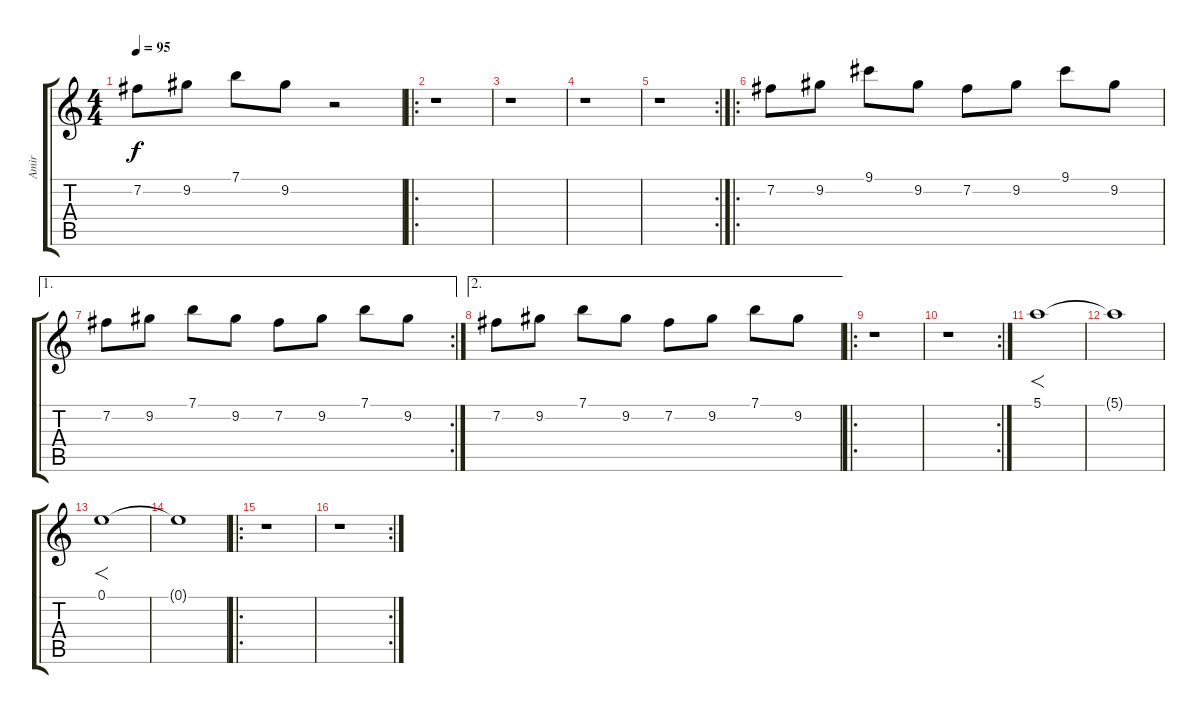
\track ("Amir" "Amir") {instrument electricguitarclean}
\staff {score tabs}
\tuning (E4 B3 G3 D3 A2 E2) {hide}
\ts (4 4)
\tempo 95
\clef g2
\ks c
7.2.8{dy f instrument electricguitarclean} 9.2.8 7.1.8 9.2.8 r.2 |
\ro
r.1 |
r.1 |
r.1 |
\rc 2
r.1 |
\ro
7.2.8 9.2.8 9.1.8 9.2.8 7.2.8 9.2.8 9.1.8 9.2.8 |
\ae 1
\rc 2
7.2.8 9.2.8 7.1.8 9.2.8 7.2.8 9.2.8 7.1.8 9.2.8 |
\ae 2
7.2.8 9.2.8 7.1.8 9.2.8 7.2.8 9.2.8 7.1.8 9.2.8 |
\ro
r.1 |
\rc 2
r.1 |
5.1.1{f volume 6 instrument overdrivenguitar} |
5.1{t}.1 |
0.1.1{f} |
0.1{t}.1 |
\ro
r.1 |
\rc 2
r.1
